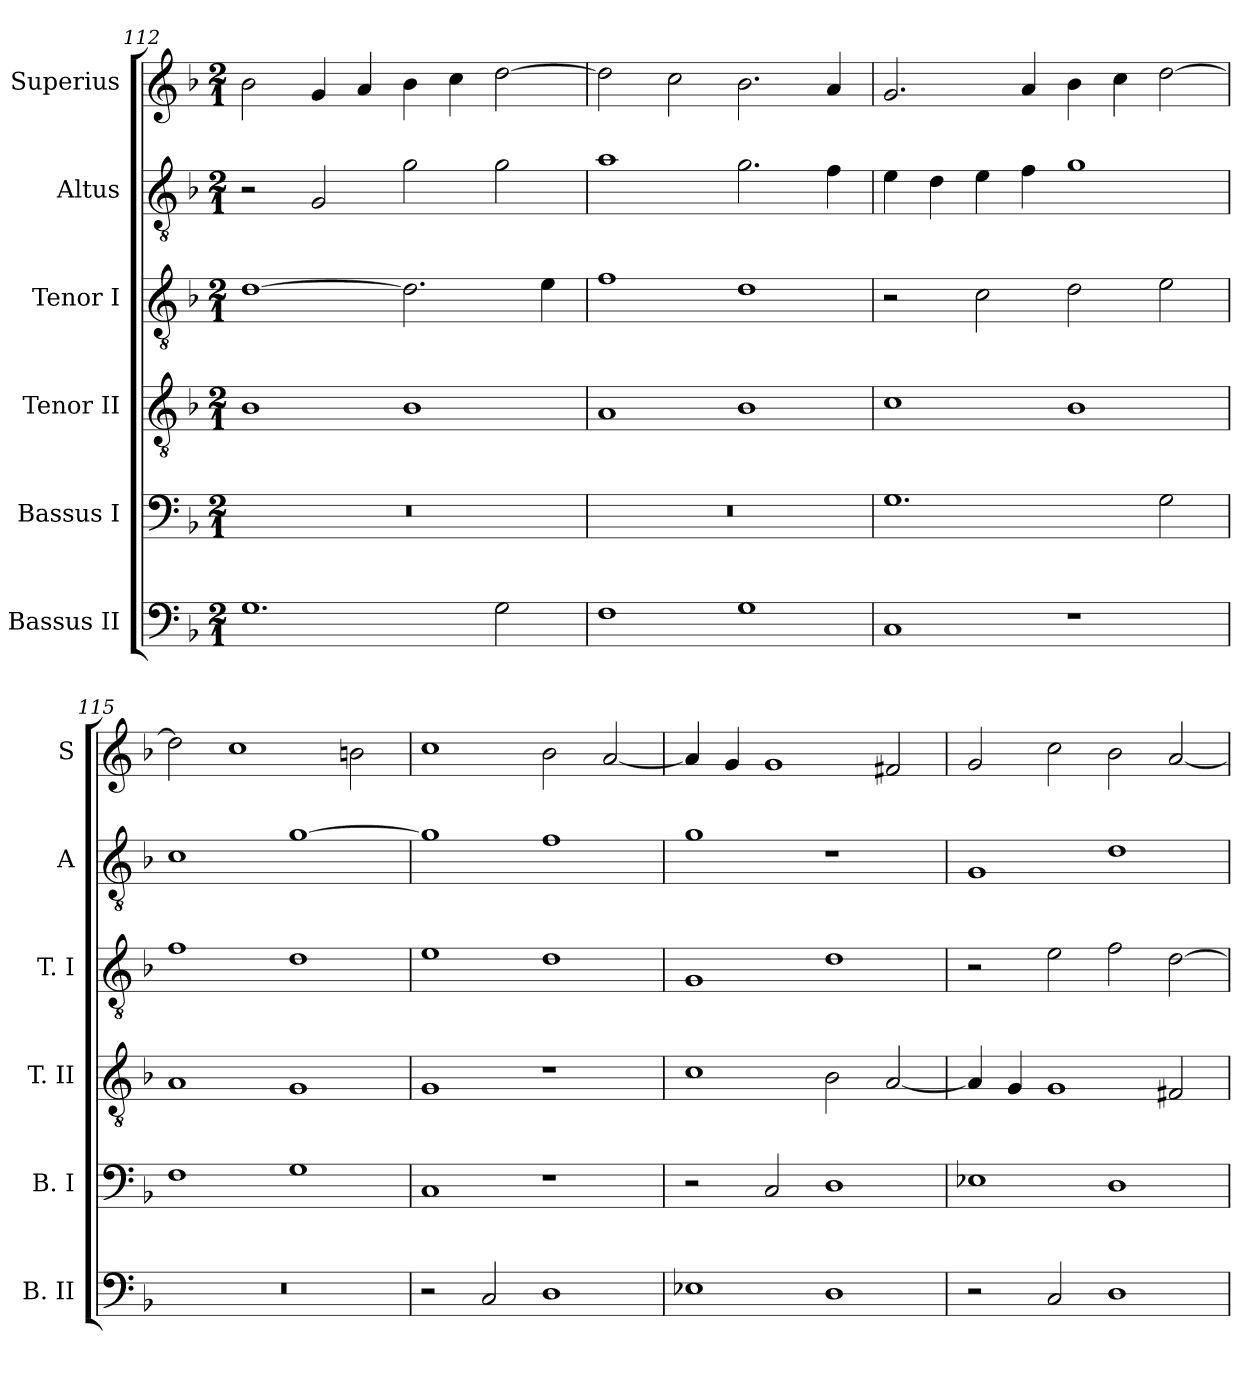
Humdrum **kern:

**kern	**kern	**kern	**kern	**kern	**kern
*part6	*part5	*part4	*part3	*part2	*part1
*staff6	*staff5	*staff4	*staff3	*staff2	*staff1
*I"Bassus II	*I"Bassus I	*I"Tenor II	*I"Tenor I	*I"Altus	*I"Superius
*I'B. II	*I'B. I	*I'T. II	*I'T. I	*I'A	*I'S
*clefF4	*clefF4	*clefGv2	*clefGv2	*clefGv2	*clefG2
*k[b-]	*k[b-]	*k[b-]	*k[b-]	*k[b-]	*k[b-]
*F:	*F:	*F:	*F:	*F:	*F:
*M2/1	*M2/1	*M2/1	*M2/1	*M2/1	*M2/1
=112	=112	=112	=112	=112	=112
1.G	0r	1B-	[1d	2r	2b-
.	.	.	.	2G	4g
.	.	.	.	.	4a
.	.	1B-	2.d]	2g	4b-
.	.	.	.	.	4cc
2G	.	.	.	2g	[2dd
.	.	.	4e	.	.
=113	=113	=113	=113	=113	=113
1F	0r	1A	1f	1a	2dd]
.	.	.	.	.	2cc
1G	.	1B-	1d	2.g	2.b-
.	.	.	.	4f	4a
=114	=114	=114	=114	=114	=114
1C	1.G	1c	2r	4e	2.g
.	.	.	.	4d	.
.	.	.	2c	4e	.
.	.	.	.	4f	4a
1r	.	1B-	2d	1g	4b-
.	.	.	.	.	4cc
.	2G	.	2e	.	[2dd
=115	=115	=115	=115	=115	=115
0r	1F	1A	1f	1c	2dd]
.	.	.	.	.	1cc
.	1G	1G	1d	[1g	.
.	.	.	.	.	2bn
=116	=116	=116	=116	=116	=116
2r	1C	1G	1e	1g]	1cc
2C	.	.	.	.	.
1D	1r	1r	1d	1f	2b-
.	.	.	.	.	[2a
=117	=117	=117	=117	=117	=117
1E-X	2r	1c	1G	1g	4a]
.	.	.	.	.	4g
.	2C	.	.	.	1g
1D	1D	2B-	1d	1r	.
.	.	[2A	.	.	2f#X
=118	=118	=118	=118	=118	=118
2r	1E-X	4A]	2r	1G	2g
.	.	4G	.	.	.
2C	.	1G	2e	.	2cc
1D	1D	.	2f	1d	2b-
.	.	2F#X	[2d	.	[2a
=	=	=	=	=	=
*-	*-	*-	*-	*-	*-
